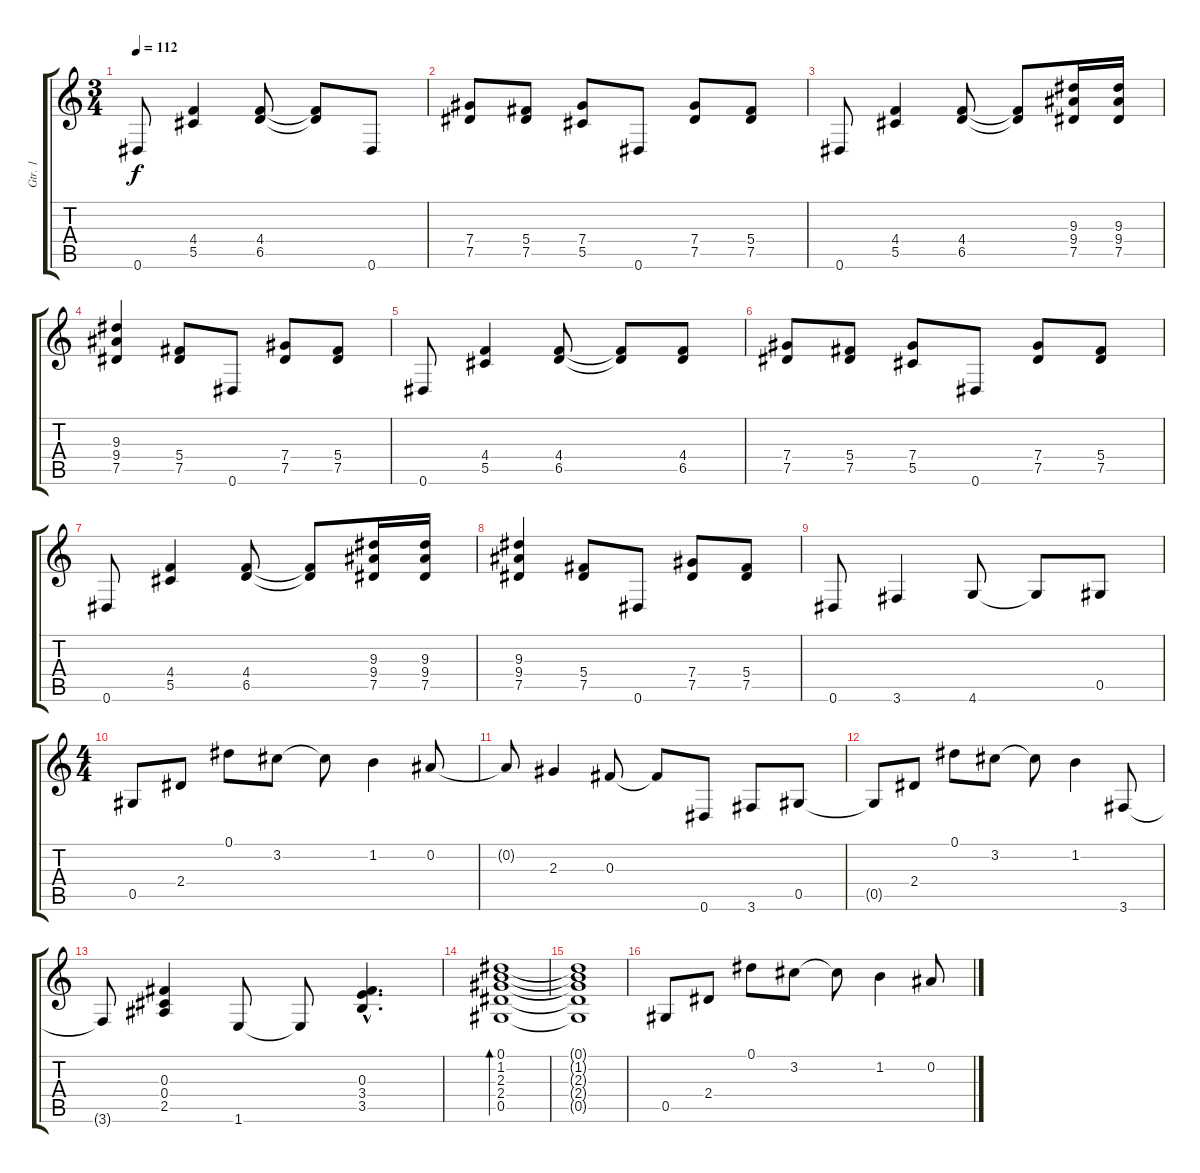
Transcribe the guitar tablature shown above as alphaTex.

\track ("Gtr. 1" "Gtr. 1") {instrument distortionguitar}
\staff {score tabs}
\tuning (Eb4 Bb3 Gb3 Db3 Ab2 Eb2) {hide}
\ts (3 4)
\tempo 112
\clef g2
\ks c
0.6.8{dy f} (4.4 5.5).4 (4.4 6.5).8 (4.4{t} 6.5{t}).8 0.6.8 |
(7.4 7.5).8 (5.4 7.5).8 (7.4 5.5).8 0.6.8 (7.4 7.5).8 (5.4 7.5).8 |
0.6.8 (4.4 5.5).4 (4.4 6.5).8 (4.4{t} 6.5{t}).8 (9.3 9.4 7.5).16 (9.3 9.4 7.5).16 |
(9.3 9.4 7.5).4 (5.4 7.5).8 0.6.8 (7.4 7.5).8 (5.4 7.5).8 |
0.6.8 (4.4 5.5).4 (4.4 6.5).8 (4.4{t} 6.5{t}).8 (4.4 6.5).8 |
(7.4 7.5).8 (5.4 7.5).8 (7.4 5.5).8 0.6.8 (7.4 7.5).8 (5.4 7.5).8 |
0.6.8 (4.4 5.5).4 (4.4 6.5).8 (4.4{t} 6.5{t}).8 (9.3 9.4 7.5).16 (9.3 9.4 7.5).16 |
(9.3 9.4 7.5).4 (5.4 7.5).8 0.6.8 (7.4 7.5).8 (5.4 7.5).8 |
0.6.8 3.6.4 4.6.8 4.6{t}.8 0.5.8 |
\ts (4 4)
0.5.8{instrument electricguitarclean} 2.4.8 0.1.8 3.2.8 3.2{t}.8 1.2.4 0.2.8 |
0.2{t}.8 2.3.4 0.3.8 0.3{t}.8 0.6.8 3.6.8 0.5.8 |
0.5{t}.8 2.4.8 0.1.8 3.2.8 3.2{t}.8 1.2.4 3.6.8 |
3.6{t}.8 (0.3 0.4 2.5).4 1.6.8 1.6{t}.8 (0.3{hac} 3.4{hac} 3.5{hac}).4{d} |
(0.1 1.2 2.3 2.4 0.5).1{bd 240} |
(0.1{t} 1.2{t} 2.3{t} 2.4{t} 0.5{t}).1 |
0.5.8 2.4.8 0.1.8 3.2.8 3.2{t}.8 1.2.4 0.2.8
